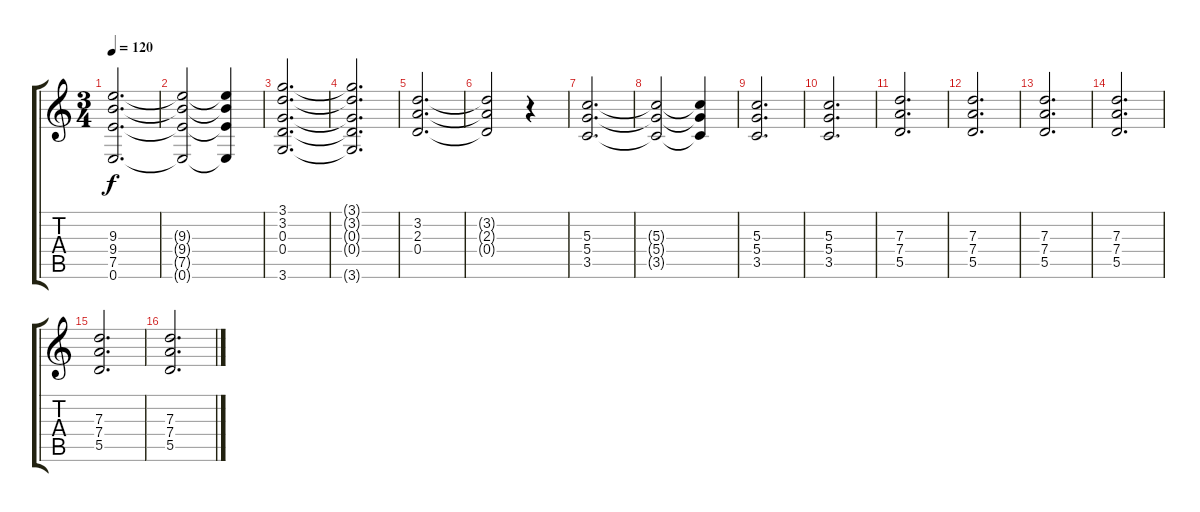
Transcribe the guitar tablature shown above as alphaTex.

\track "" {instrument electricguitarjazz}
\staff {score tabs}
\tuning (E4 B3 G3 D3 A2 E2) {hide}
\ts (3 4)
\tempo 120
\clef g2
\ks c
(9.3 9.4 7.5 0.6).2{d dy f} |
(9.3{t} 9.4{t} 7.5{t} 0.6{t}).2 (9.3{t} 9.4{t} 7.5{t} 0.6{t}).4 |
(3.1 3.2 0.3 0.4 3.6).2{d} |
(3.1{t} 3.2{t} 0.3{t} 0.4{t} 3.6{t}).2{d} |
(3.2 2.3 0.4).2{d} |
(3.2{t} 2.3{t} 0.4{t}).2 r.4 |
(5.3 5.4 3.5).2{d} |
(5.3{t} 5.4{t} 3.5{t}).2 (5.3{t} 5.4{t} 3.5{t}).4 |
(5.3 5.4 3.5).2{d} |
(5.3 5.4 3.5).2{d} |
(7.3 7.4 5.5).2{d} |
(7.3 7.4 5.5).2{d} |
(7.3 7.4 5.5).2{d} |
(7.3 7.4 5.5).2{d} |
(7.3 7.4 5.5).2{d} |
(7.3 7.4 5.5).2{d}
